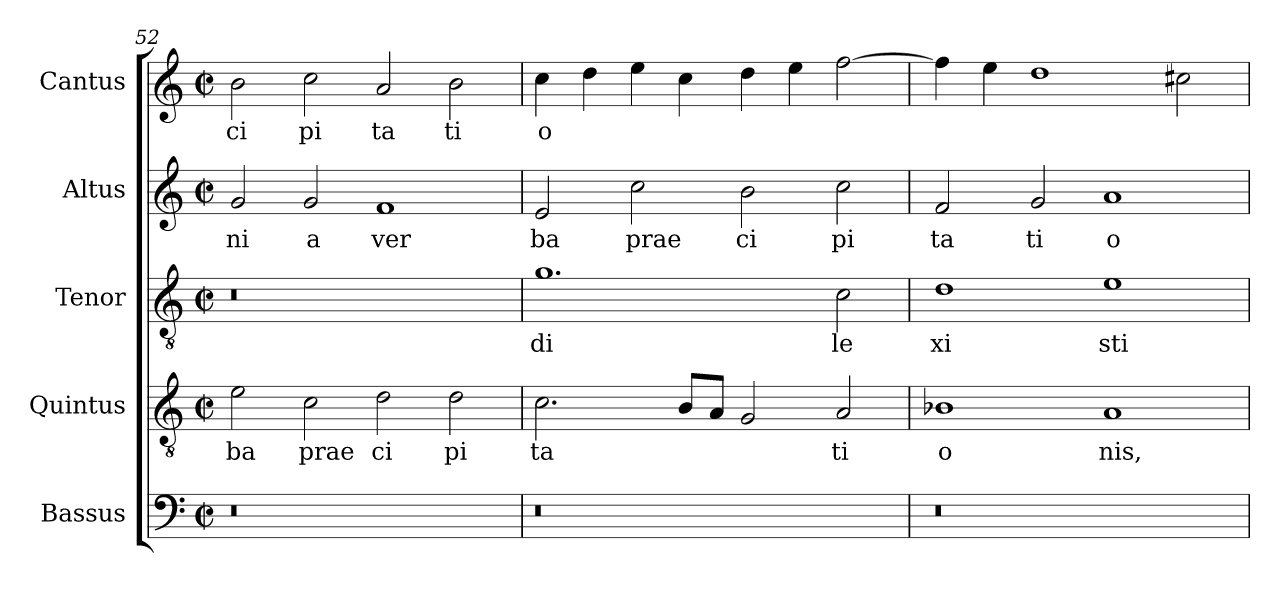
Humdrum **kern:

**kern	**kern	**text	**kern	**text	**kern	**text	**kern	**text
*part5	*part4	*part4	*part3	*part3	*part2	*part2	*part1	*part1
*staff5	*staff4	*staff4	*staff3	*staff3	*staff2	*staff2	*staff1	*staff1
*I"Bassus	*I"Quintus	*	*I"Tenor	*	*I"Altus	*	*I"Cantus	*
*clefF4	*clefGv2	*	*clefGv2	*	*clefG2	*	*clefG2	*
*M2/2	*M2/2	*	*M2/2	*	*M2/2	*	*M2/2	*
*met(c|)	*met(c|)	*	*met(c|)	*	*met(c|)	*	*met(c|)	*
=52	=52	=52	=52	=52	=52	=52	=52	=52
!	!	!LO:LY:b:cj	!	!	!	!LO:LY:b:cj	!	!LO:LY:b:cj
0r	2e\	ba	0r	.	2g/	ni	2b\	ci
!	!	!LO:LY:b:cj	!	!	!	!LO:LY:b:cj	!	!LO:LY:b:cj
.	2c\	prae	.	.	2g/	a	2cc\	pi
!	!	!LO:LY:b:cj	!	!	!	!LO:LY:b:cj	!	!LO:LY:b:cj
.	2d\	ci	.	.	1f	ver	2a/	ta
!	!	!LO:LY:b:cj	!	!	!	!	!	!LO:LY:b:cj
.	2d\	pi	.	.	.	.	2b\	ti
=53	=53	=53	=53	=53	=53	=53	=53	=53
!	!	!LO:LY:b:cj	!	!LO:LY:b:cj	!	!LO:LY:b:cj	!	!LO:LY:b:cj
0r	2.c\	ta	1.g	di	2e/	ba	4cc\	o
.	.	.	.	.	.	.	4dd\	.
!	!	!	!	!	!	!LO:LY:b:cj	!	!
.	.	.	.	.	2cc\	prae	4ee\	.
.	8B/L	.	.	.	.	.	4cc\	.
.	8A/J	.	.	.	.	.	.	.
!	!	!	!	!	!	!LO:LY:b:cj	!	!
.	2G/	.	.	.	2b\	ci	4dd\	.
.	.	.	.	.	.	.	4ee\	.
!	!	!LO:LY:b:cj	!	!LO:LY:b:cj	!	!LO:LY:b:cj	!	!
.	2A/	ti	2c\	le	2cc\	pi	[>2ff\	.
=54	=54	=54	=54	=54	=54	=54	=54	=54
!	!	!LO:LY:b:cj	!	!LO:LY:b:cj	!	!LO:LY:b:cj	!	!
0r	1B-X	o	1d	xi	2f/	ta	4ff\]	.
.	.	.	.	.	.	.	4ee\	.
!	!	!	!	!	!	!LO:LY:b:cj	!	!
.	.	.	.	.	2g/	ti	1dd	.
!	!	!LO:LY:b:cj	!	!LO:LY:b:cj	!	!LO:LY:b:cj	!	!
.	1A	nis,	1e	sti	1a	o	.	.
.	.	.	.	.	.	.	2cc#\	.
=	=	=	=	=	=	=	=	=
*-	*-	*-	*-	*-	*-	*-	*-	*-
